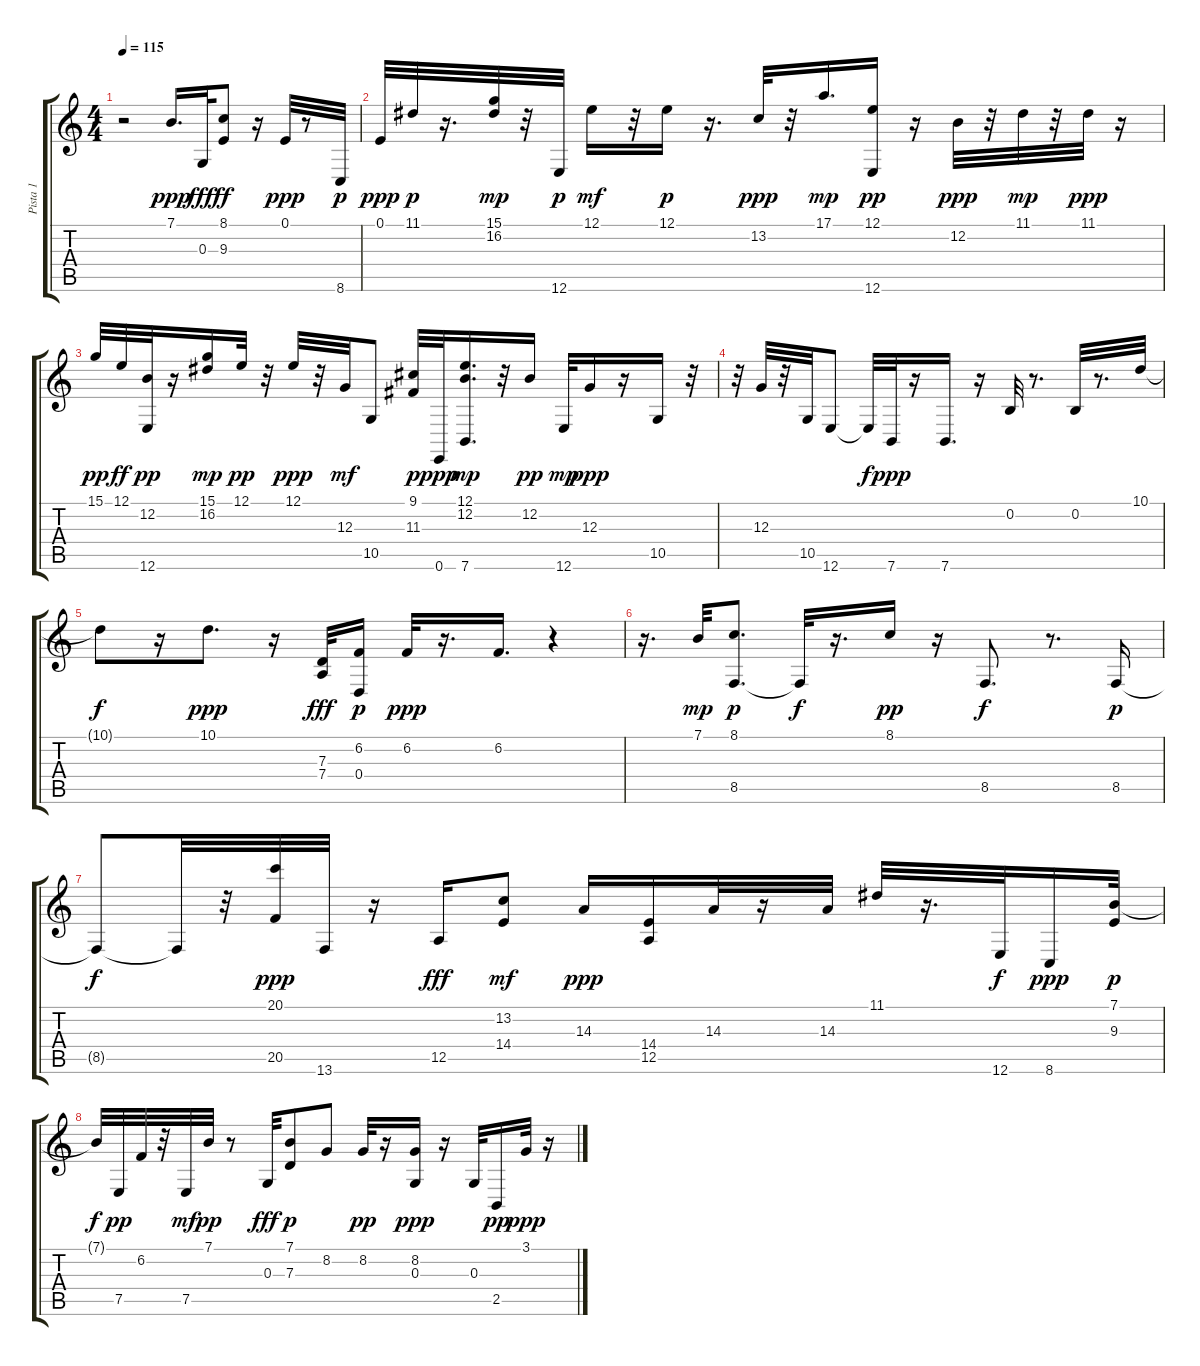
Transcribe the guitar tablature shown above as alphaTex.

\track ("Pista 1" "Pista 1") {instrument acousticgrandpiano}
\staff {score tabs}
\tuning (E4 B3 G3 D3 A2 E2) {hide}
\ts (4 4)
\tempo 115
\clef g2
\ks c
r.2{dy f} 7.1.16{d dy ppp} 0.3.32{dy fff} (8.1 9.3).8{dy ff} r.16 0.1.32{dy ppp} r.8 8.6.32{dy p} |
0.1.32{dy ppp} 11.1.32{dy p} r.16{d} (15.1 16.2).32{dy mp} r.32 12.6.32{dy p} 12.1.16{dy mf} r.32 12.1.16{dy p} r.16{d} 13.2.32{dy ppp} r.32 17.1.16{d dy mp} (12.1 12.6).16{dy pp} r.16 12.2.32{dy ppp} r.32 11.1.32{dy mp} r.32 11.1.32{dy ppp} r.16 |
15.1.32{dy pp} 12.1.32{dy ff} (12.2 12.6).32{dy pp} r.16 (15.1 16.2).16{dy mp} 12.1.32{dy pp} r.32 12.1.32{dy ppp} r.32 12.3.32{dy mf} 10.5.8 (9.1 11.3).32{dy p} 0.6.32{dy ppp} (12.1 12.2 7.6).16{d dy mp} r.32 12.2.16{dy pp} 12.6.32{dy mp} 12.3.16{dy ppp} r.16 10.5.16 r.32 |
r.32 12.3.32 r.32 10.5.32 12.6.8 12.6{t}.32{dy f} 7.6.32{dy ppp} r.16 7.6.16{d} r.16 0.2.32 r.8{d} 0.2.32 r.8{d} 10.1.32 |
10.1{t}.8{dy f} r.16 10.1.8{d dy ppp} r.16 (7.3 7.4).32{dy fff} (6.2 0.4).16{dy p} 6.2.32{dy ppp} r.16{d} 6.2.16{d} r.4 |
r.16{d} 7.1.32{dy mp} (8.1 8.5).8{d dy p} 8.5{t}.32{dy f} r.16{d} 8.1.16{dy pp} r.16 8.5.8{d dy f} r.8{d} 8.5.16{dy p} |
8.5{t}.8{dy f} 8.5{t}.32 r.32 (20.1 20.5).32{dy ppp} 13.6.32 r.16 12.5.16{dy fff} (13.2 14.4).8{dy mf} 14.3.16{dy ppp} (14.4 12.5).16 14.3.32 r.16 14.3.32 11.1.32 r.16{d} 12.6.32{dy f} 8.6.16{dy ppp} (7.1 9.3).32{dy p} |
7.1{t}.32{dy f} 7.5.32{dy pp} 6.2.32 r.32 7.5.32{dy mf} 7.1.32{dy pp} r.8 0.3.32{dy fff} (7.1 7.3).8{dy p} 8.2.8 8.2.32{dy pp} r.16 (8.2 0.3).16{dy ppp} r.16 0.3.32 2.5.16{dy pp} 3.1.32{dy ppp} r.16
